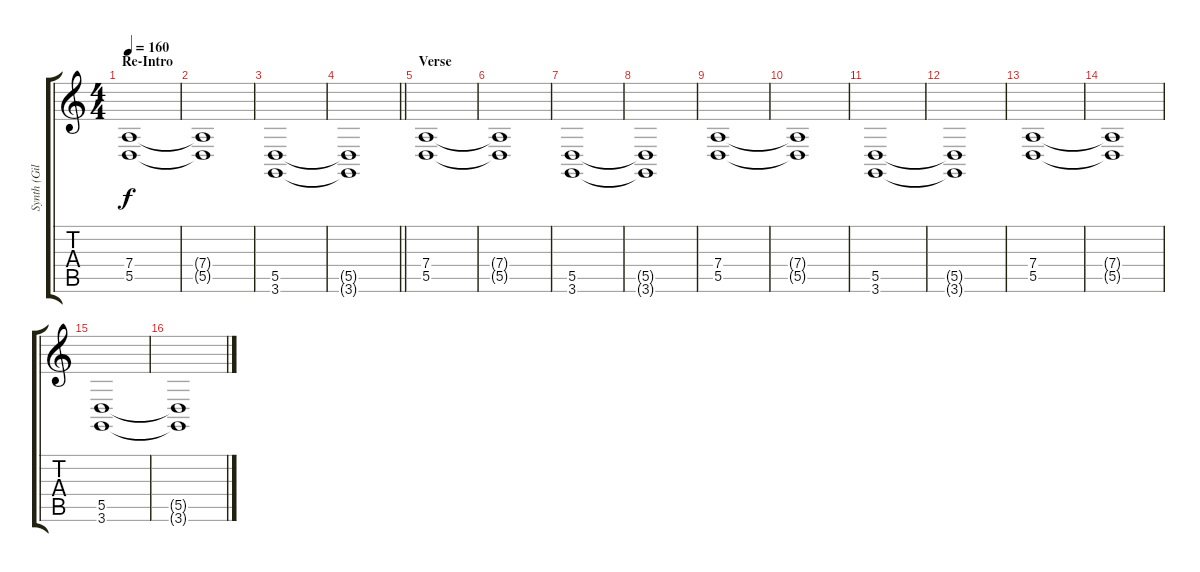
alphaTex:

\track ("Synth (Gillian Gilbert)" "Synth (Gil") {instrument synthstrings1}
\staff {score tabs}
\tuning (E4 B3 G3 D3 A2 E2) {hide}
\ts (4 4)
\section ("" "Re-Intro")
\tempo 160
\clef g2
\ks c
(7.4 5.5).1{dy f} |
(7.4{t} 5.5{t}).1 |
(5.5 3.6).1 |
\barLineRight lightlight
(5.5{t} 3.6{t}).1 |
\section ("" "Verse")
(7.4 5.5).1 |
(7.4{t} 5.5{t}).1 |
(5.5 3.6).1 |
(5.5{t} 3.6{t}).1 |
(7.4 5.5).1 |
(7.4{t} 5.5{t}).1 |
(5.5 3.6).1 |
(5.5{t} 3.6{t}).1 |
(7.4 5.5).1 |
(7.4{t} 5.5{t}).1 |
(5.5 3.6).1 |
(5.5{t} 3.6{t}).1
